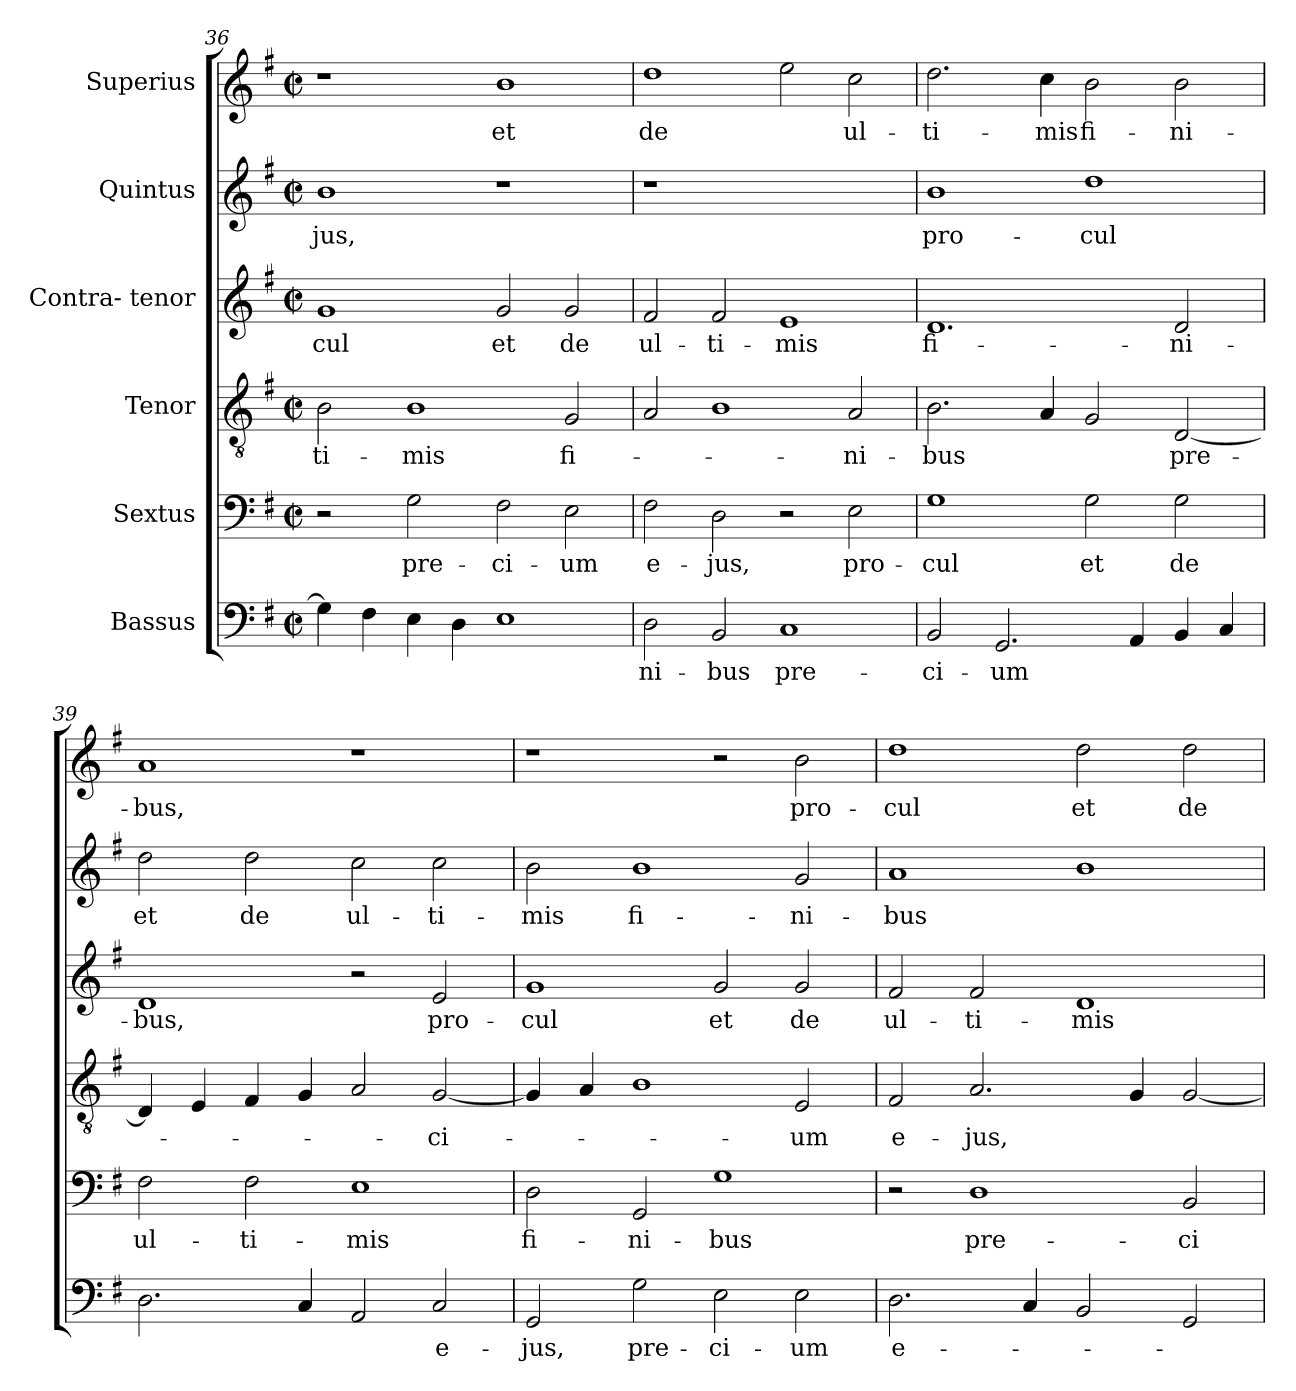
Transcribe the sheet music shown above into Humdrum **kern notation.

**kern	**text	**kern	**text	**kern	**text	**kern	**text	**kern	**text	**kern	**text
*part6	*part6	*part5	*part5	*part4	*part4	*part3	*part3	*part2	*part2	*part1	*part1
*staff6	*staff6	*staff5	*staff5	*staff4	*staff4	*staff3	*staff3	*staff2	*staff2	*staff1	*staff1
*I"Bassus	*	*I"Sextus	*	*I"Tenor	*	*I"Contra- tenor	*	*I"Quintus	*	*I"Superius	*
!!LO:LB:g=z
*clefF4	*	*clefF4	*	*clefGv2	*	*clefG2	*	*clefG2	*	*clefG2	*
*k[f#]	*	*k[f#]	*	*k[f#]	*	*k[f#]	*	*k[f#]	*	*k[f#]	*
*G:	*	*G:	*	*G:	*	*G:	*	*G:	*	*G:	*
*M2/2	*	*M2/2	*	*M2/2	*	*M2/2	*	*M2/2	*	*M2/2	*
*met(c|)	*	*met(c|)	*	*met(c|)	*	*met(c|)	*	*met(c|)	*	*met(c|)	*
=36	=36	=36	=36	=36	=36	=36	=36	=36	=36	=36	=36
!	!	!	!	!	!LO:LY:b	!	!LO:LY:b	!	!LO:LY:b	!	!
4G\]	.	2r	.	2B\	-ti-	1g	-cul	1b	-jus,	1r	.
4F#\	.	.	.	.	.	.	.	.	.	.	.
!	!	!	!LO:LY:b	!	!LO:LY:b	!	!	!	!	!	!
4E\	.	2G\	pre-	1B	-mis	.	.	.	.	.	.
4D\	.	.	.	.	.	.	.	.	.	.	.
!	!	!	!LO:LY:b	!	!	!	!LO:LY:b	!	!	!	!LO:LY:b
1E	.	2F#\	-ci-	.	.	2g/	et	1r	.	1b	et
!	!	!	!LO:LY:b	!	!LO:LY:b	!	!LO:LY:b	!	!	!	!
.	.	2E\	-um	2G/	fi-	2g/	de	.	.	.	.
=37	=37	=37	=37	=37	=37	=37	=37	=37	=37	=37	=37
!	!LO:LY:b	!	!LO:LY:b	!	!	!	!LO:LY:b	!	!	!	!LO:LY:b
2D\	-ni-	2F#\	e-	2A/	.	2f#/	ul-	1r	.	1dd	de
!	!LO:LY:b	!	!LO:LY:b	!	!	!	!LO:LY:b	!	!	!	!
2BB/	-bus	2D\	-jus,	1B	.	2f#/	-ti-	.	.	.	.
!	!LO:LY:b	!	!	!	!	!	!LO:LY:b	!	!	!	!
1C	pre-	2r	.	.	.	1e	-mis	1ryy	.	2ee\	.
!	!	!	!LO:LY:b	!	!LO:LY:b	!	!	!	!	!	!LO:LY:b
.	.	2E\	pro-	2A/	-ni-	.	.	.	.	2cc\	ul-
=38	=38	=38	=38	=38	=38	=38	=38	=38	=38	=38	=38
!	!LO:LY:b	!	!LO:LY:b	!	!LO:LY:b	!	!LO:LY:b	!	!LO:LY:b	!	!LO:LY:b
2BB/	-ci-	1G	-cul	2.B\	-bus	1.d	fi-	1b	pro-	2.dd\	-ti-
!	!LO:LY:b	!	!	!	!	!	!	!	!	!	!
2.GG/	-um	.	.	.	.	.	.	.	.	.	.
!	!	!	!	!	!	!	!	!	!	!	!LO:LY:b
.	.	.	.	4A/	.	.	.	.	.	4cc\	-mis
!	!	!	!LO:LY:b	!	!	!	!	!	!LO:LY:b	!	!LO:LY:b
.	.	2G\	et	2G/	.	.	.	1dd	-cul	2b\	fi-
4AA/	.	.	.	.	.	.	.	.	.	.	.
!	!	!	!LO:LY:b	!	!LO:LY:b	!	!LO:LY:b	!	!	!	!LO:LY:b
4BB/	.	2G\	de	[2D/	pre-	2d/	-ni-	.	.	2b\	-ni-
4C/	.	.	.	.	.	.	.	.	.	.	.
=39	=39	=39	=39	=39	=39	=39	=39	=39	=39	=39	=39
!	!	!	!LO:LY:b	!	!	!	!LO:LY:b	!	!LO:LY:b	!	!LO:LY:b
2.D\	.	2F#\	ul-	4D/]	.	1d	-bus,	2dd\	et	1a	-bus,
.	.	.	.	4E/	.	.	.	.	.	.	.
!	!	!	!LO:LY:b	!	!	!	!	!	!LO:LY:b	!	!
.	.	2F#\	-ti-	4F#/	.	.	.	2dd\	de	.	.
4C/	.	.	.	4G/	.	.	.	.	.	.	.
!	!	!	!LO:LY:b	!	!	!	!	!	!LO:LY:b	!	!
2AA/	.	1E	-mis	2A/	.	2r	.	2cc\	ul-	1r	.
!	!LO:LY:b	!	!	!	!LO:LY:b	!	!LO:LY:b	!	!LO:LY:b	!	!
2C/	e-	.	.	[2G/	-ci-	2e/	pro-	2cc\	-ti-	.	.
!!LO:PB:g=z
=40	=40	=40	=40	=40	=40	=40	=40	=40	=40	=40	=40
!	!LO:LY:b	!	!LO:LY:b	!	!	!	!LO:LY:b	!	!LO:LY:b	!	!
2GG/	-jus,	2D\	fi-	4G/]	.	1g	-cul	2b\	-mis	1r	.
.	.	.	.	4A/	.	.	.	.	.	.	.
!	!LO:LY:b	!	!LO:LY:b	!	!	!	!	!	!LO:LY:b	!	!
2G\	pre-	2GG/	-ni-	1B	.	.	.	1b	fi-	.	.
!	!LO:LY:b	!	!LO:LY:b	!	!	!	!LO:LY:b	!	!	!	!
2E\	-ci-	1G	-bus	.	.	2g/	et	.	.	2r	.
!	!LO:LY:b	!	!	!	!LO:LY:b	!	!LO:LY:b	!	!LO:LY:b	!	!LO:LY:b
2E\	-um	.	.	2E/	-um	2g/	de	2g/	-ni-	2b\	pro-
=41	=41	=41	=41	=41	=41	=41	=41	=41	=41	=41	=41
!	!LO:LY:b	!	!	!	!LO:LY:b	!	!LO:LY:b	!	!LO:LY:b	!	!LO:LY:b
2.D\	e-	2r	.	2F#/	e-	2f#/	ul-	1a	-bus	1dd	-cul
!	!	!	!LO:LY:b	!	!LO:LY:b	!	!LO:LY:b	!	!	!	!
.	.	1D	pre-	2.A/	-jus,	2f#/	-ti-	.	.	.	.
4C/	.	.	.	.	.	.	.	.	.	.	.
!	!	!	!	!	!	!	!LO:LY:b	!	!	!	!LO:LY:b
2BB/	.	.	.	.	.	1d	-mis	1b	.	2dd\	et
.	.	.	.	4G/	.	.	.	.	.	.	.
!	!	!	!LO:LY:b	!	!	!	!	!	!	!	!LO:LY:b
2GG/	.	2BB/	-ci-	[2G/	.	.	.	.	.	2dd\	de
=	=	=	=	=	=	=	=	=	=	=	=
*-	*-	*-	*-	*-	*-	*-	*-	*-	*-	*-	*-
